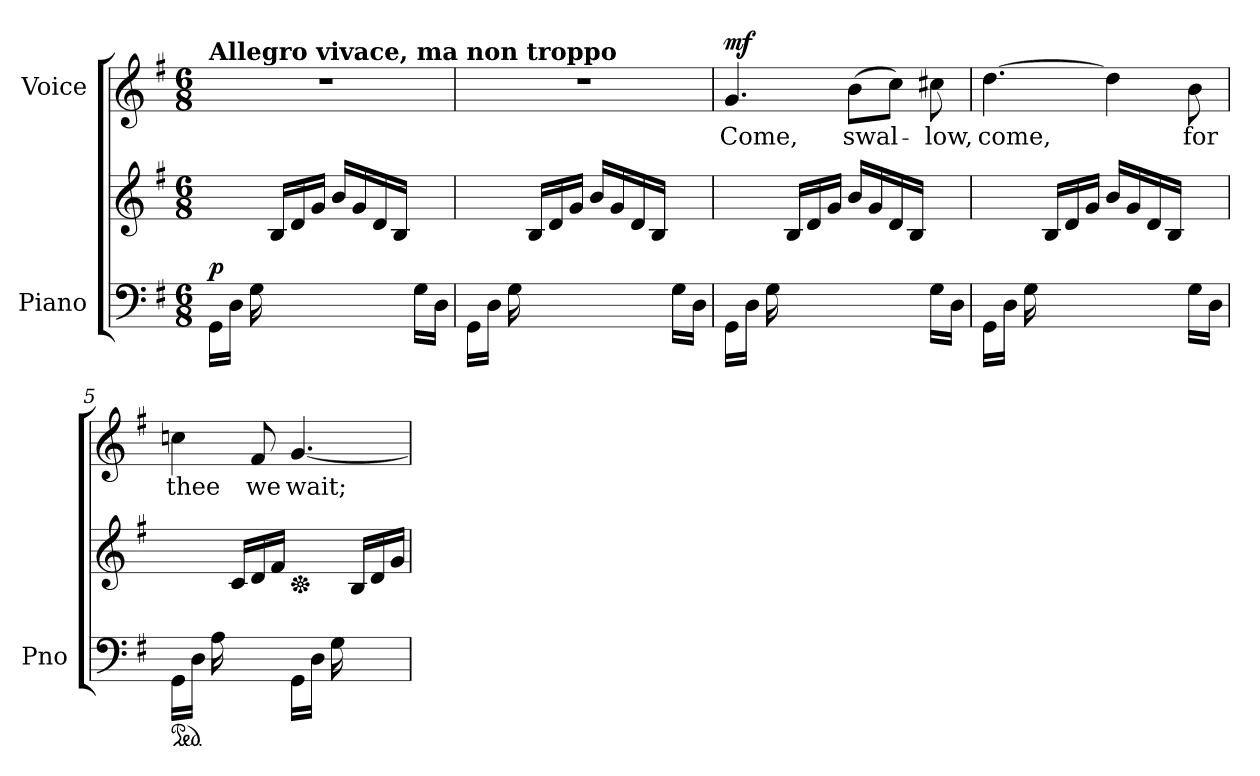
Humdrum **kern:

**kern	**kern	**dynam	**kern	**text	**dynam
*part2	*part2	*part2	*part1	*part1	*part1
*staff3	*staff2	*staff2/3	*staff1	*staff1	*staff1
*I"Piano	*	*	*I"Voice	*	*
*I'Pno	*	*	*	*	*
*clefF4	*clefG2	*	*clefG2	*	*
*k[f#]	*k[f#]	*	*k[f#]	*	*
*M6/8	*M6/8	*	*M6/8	*	*
=1	=1	=1	=1	=1	=1
*	*^	*	*	*	*
!	!	!	!	!LO:TX:a:B:t=Allegro vivace, ma non troppo	!	!
!	!	!	!LO:DY:a=2	!	!	!
16GG\LL	2.ryy	8.ryy	p	2.r	.	.
16D\JJ	.	.	.	.	.	.
16G\	.	.	.	.	.	.
4..ryy	.	16B/LL	.	.	.	.
.	.	16d/	.	.	.	.
.	.	16g/JJ	.	.	.	.
.	.	16b/LL	.	.	.	.
.	.	16g/	.	.	.	.
.	.	16d/	.	.	.	.
.	.	16B/JJ	.	.	.	.
16G\LL	.	8ryy	.	.	.	.
16D\JJ	.	.	.	.	.	.
=2	=2	=2	=2	=2	=2	=2
16GG\LL	2.ryy	8.ryy	.	2.r	.	.
16D\JJ	.	.	.	.	.	.
16G\	.	.	.	.	.	.
4..ryy	.	16B/LL	.	.	.	.
.	.	16d/	.	.	.	.
.	.	16g/JJ	.	.	.	.
.	.	16b/LL	.	.	.	.
.	.	16g/	.	.	.	.
.	.	16d/	.	.	.	.
.	.	16B/JJ	.	.	.	.
16G\LL	.	8ryy	.	.	.	.
16D\JJ	.	.	.	.	.	.
!!LO:LB:g=z
=3	=3	=3	=3	=3	=3	=3
!	!	!	!	!	!LO:LY:b	!LO:DY:a
16GG\LL	2.ryy	8.ryy	.	4.g/	Come,	mf
16D\JJ	.	.	.	.	.	.
16G\	.	.	.	.	.	.
4..ryy	.	16B/LL	.	.	.	.
.	.	16d/	.	.	.	.
.	.	16g/JJ	.	.	.	.
!	!	!	!	!	!LO:LY:b	!
.	.	16b/LL	.	(8b\L	swal-	.
.	.	16g/	.	.	.	.
.	.	16d/	.	8cc\J)	.	.
.	.	16B/JJ	.	.	.	.
!	!	!	!	!	!LO:LY:b	!
16G\LL	.	8ryy	.	8cc#X\	-low,	.
16D\JJ	.	.	.	.	.	.
=4	=4	=4	=4	=4	=4	=4
!	!	!	!	!	!LO:LY:b	!
16GG\LL	2.ryy	8.ryy	.	[4.dd\	come,	.
16D\JJ	.	.	.	.	.	.
16G\	.	.	.	.	.	.
4..ryy	.	16B/LL	.	.	.	.
.	.	16d/	.	.	.	.
.	.	16g/JJ	.	.	.	.
.	.	16b/LL	.	4dd\]	.	.
.	.	16g/	.	.	.	.
.	.	16d/	.	.	.	.
.	.	16B/JJ	.	.	.	.
!	!	!	!	!	!LO:LY:b	!
16G\LL	.	8ryy	.	8b\	for	.
16D\JJ	.	.	.	.	.	.
!!LO:LB:g=z
=5	=5	=5	=5	=5	=5	=5
*ped	*	*	*	*	*	*
!	!	!	!	!	!LO:LY:b	!
(16GG\LL	2.ryy	8.ryy	.	4ccn\	thee	.
16D\JJ	.	.	.	.	.	.
16A\	.	.	.	.	.	.
8.ryy	.	16c/LL	.	.	.	.
!	!	!	!	!	!LO:LY:b	!
.	.	16d/	.	8f#/	we	.
.	.	16f#/JJ)	.	.	.	.
*	*Xped	*	*	*	*	*
!	!	!	!	!	!LO:LY:b	!
(16GG\LL	.	8.ryy	.	[4.g/	wait;	.
16D\JJ	.	.	.	.	.	.
16G\	.	.	.	.	.	.
8.ryy	.	16B/LL	.	.	.	.
.	.	16d/	.	.	.	.
.	.	16g/JJ)	.	.	.	.
*	*v	*v	*	*	*	*
=	=	=	=	=	=
*-	*-	*-	*-	*-	*-
